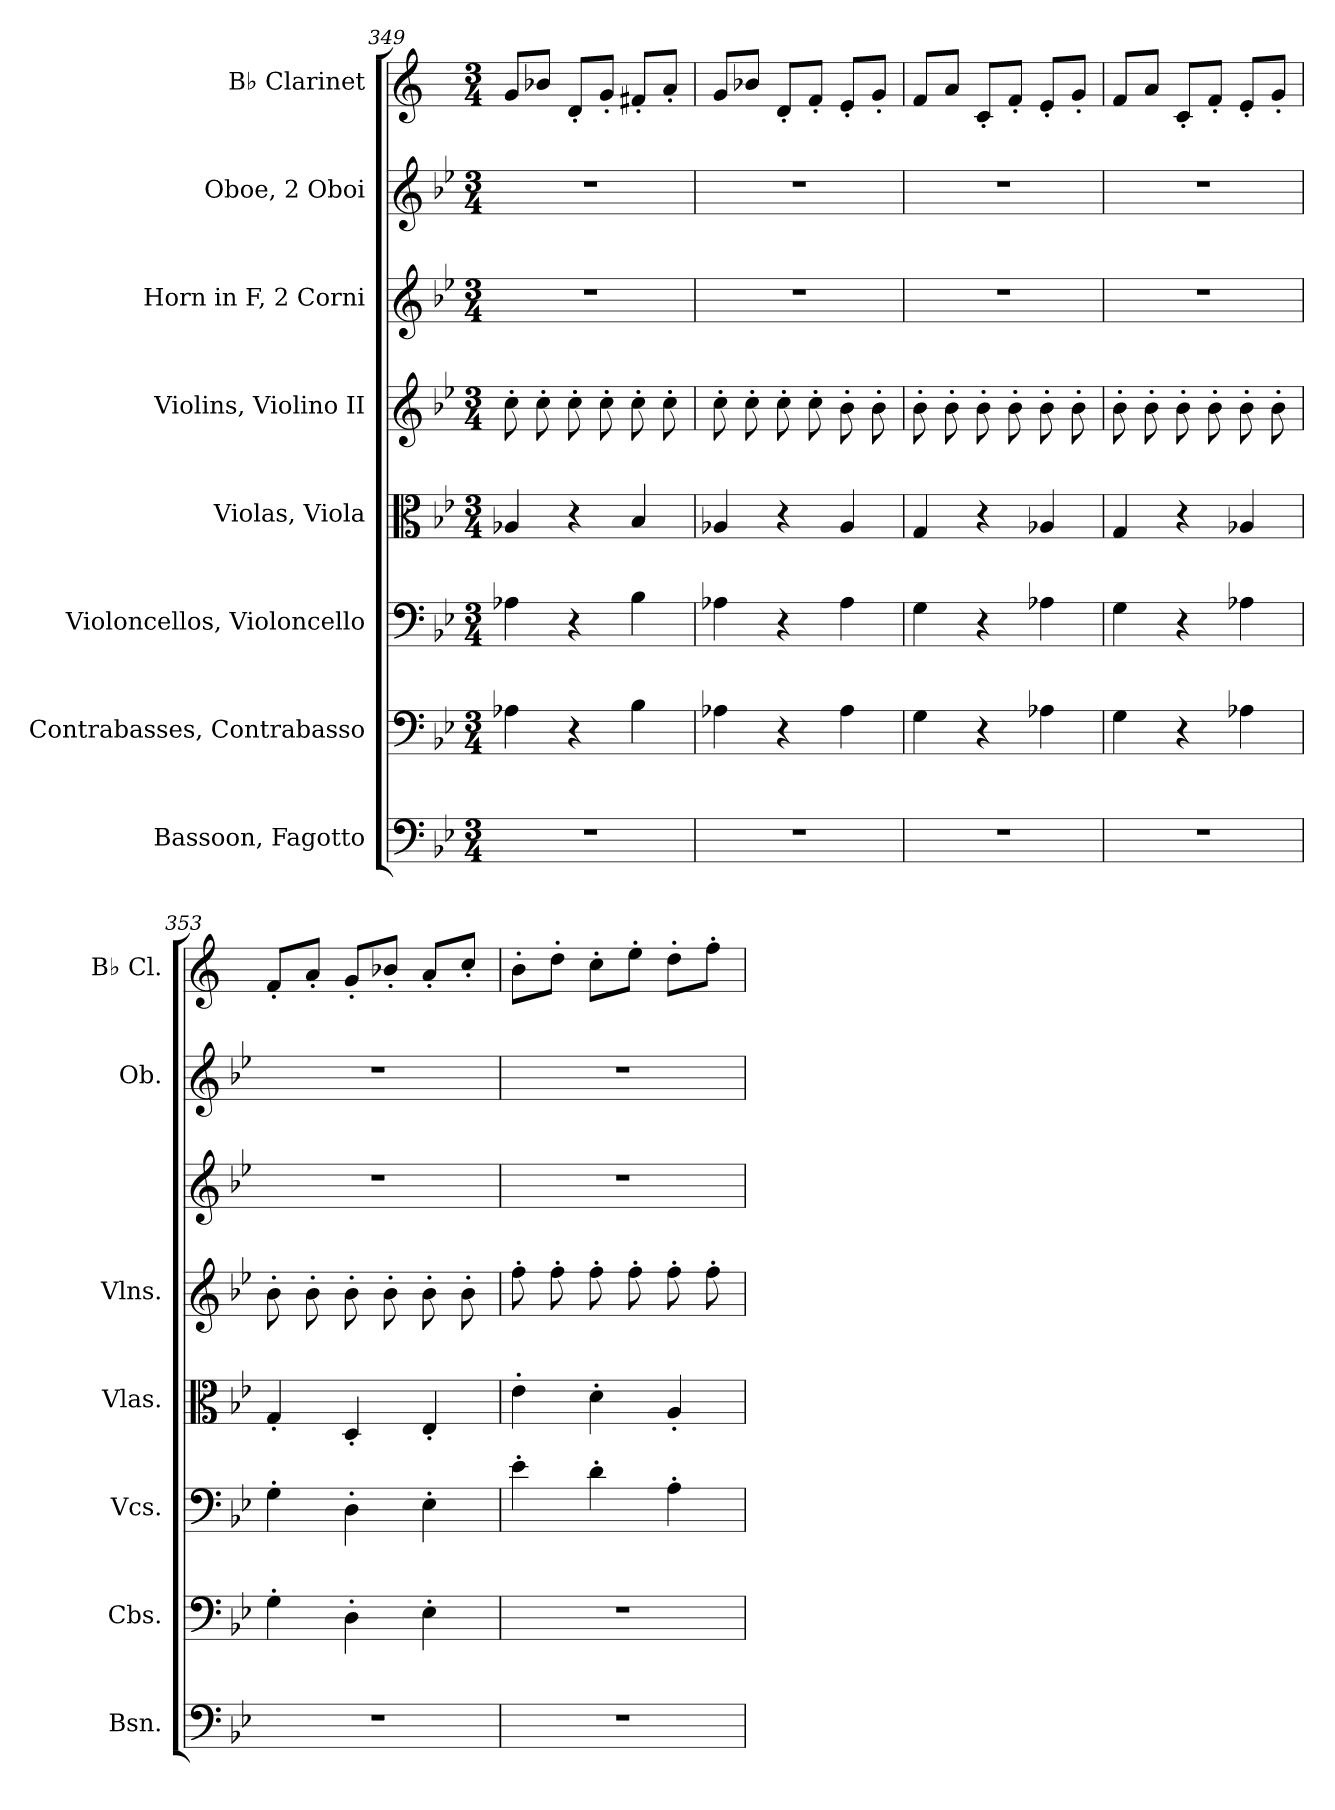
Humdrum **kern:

**kern	**kern	**kern	**kern	**kern	**kern	**kern	**kern
*part8	*part7	*part6	*part5	*part4	*part3	*part2	*part1
*staff8	*staff7	*staff6	*staff5	*staff4	*staff3	*staff2	*staff1
*I"Bassoon, Fagotto	*I"Contrabasses, Contrabasso	*I"Violoncellos, Violoncello	*I"Violas, Viola	*I"Violins, Violino II	*I"Horn in F, 2 Corni	*I"Oboe, 2 Oboi	*I"B♭ Clarinet
*I'Bsn.	*I'Cbs.	*I'Vcs.	*I'Vlas.	*I'Vlns.	*	*I'Ob.	*I'B♭ Cl.
!!LO:LB:g=z
*clefF4	*clefF4	*clefF4	*clefC3	*clefG2	*clefG2	*clefG2	*clefG2
*	*ITrd7c12	*	*	*	*ITrd4c7	*	*ITrd1c2
*k[b-e-]	*k[b-e-]	*k[b-e-]	*k[b-e-]	*k[b-e-]	*k[b-e-a-]	*k[b-e-]	*k[b-e-]
*M3/4	*M3/4	*M3/4	*M3/4	*M3/4	*M3/4	*M3/4	*M3/4
=349	=349	=349	=349	=349	=349	=349	=349
2.r	4AA-X\	4A-X\	4A-X/	8cc'\	2.r	2.r	8f/L
.	.	.	.	8cc'\	.	.	8a-X/J
.	4r	4r	4r	8cc'\	.	.	8c'/L
.	.	.	.	8cc'\	.	.	8f'/J
.	4BB-\	4B-\	4B-/	8cc'\	.	.	8en'/L
.	.	.	.	8cc'\	.	.	8g'/J
=350	=350	=350	=350	=350	=350	=350	=350
2.r	4AA-X\	4A-X\	4A-X/	8cc'\	2.r	2.r	8f/L
.	.	.	.	8cc'\	.	.	8a-X/J
.	4r	4r	4r	8cc'\	.	.	8c'/L
.	.	.	.	8cc'\	.	.	8e-'/J
.	4AA-\	4A-\	4A-/	8b-'\	.	.	8d'/L
.	.	.	.	8b-'\	.	.	8f'/J
=351	=351	=351	=351	=351	=351	=351	=351
2.r	4GG\	4G\	4G/	8b-'\	2.r	2.r	8e-/L
.	.	.	.	8b-'\	.	.	8g/J
.	4r	4r	4r	8b-'\	.	.	8B-'/L
.	.	.	.	8b-'\	.	.	8e-'/J
.	4AA-X\	4A-X\	4A-X/	8b-'\	.	.	8d'/L
.	.	.	.	8b-'\	.	.	8f'/J
=352	=352	=352	=352	=352	=352	=352	=352
2.r	4GG\	4G\	4G/	8b-'\	2.r	2.r	8e-/L
.	.	.	.	8b-'\	.	.	8g/J
.	4r	4r	4r	8b-'\	.	.	8B-'/L
.	.	.	.	8b-'\	.	.	8e-'/J
.	4AA-X\	4A-X\	4A-X/	8b-'\	.	.	8d'/L
.	.	.	.	8b-'\	.	.	8f'/J
=353	=353	=353	=353	=353	=353	=353	=353
2.r	4GG'\	4G'\	4G'/	8b-'\	2.r	2.r	8e-'/L
.	.	.	.	8b-'\	.	.	8g'/J
.	4DD'\	4D'\	4D'/	8b-'\	.	.	8f'/L
.	.	.	.	8b-'\	.	.	8a-X'/J
.	4EE-'\	4E-'\	4E-'/	8b-'\	.	.	8g'/L
.	.	.	.	8b-'\	.	.	8b-'/J
=354	=354	=354	=354	=354	=354	=354	=354
2.r	2.r	4e-'\	4e-'\	8ff'\	2.r	2.r	8a'\L
.	.	.	.	8ff'\	.	.	8cc'\J
.	.	4d'\	4d'\	8ff'\	.	.	8b-'\L
.	.	.	.	8ff'\	.	.	8dd'\J
.	.	4A'\	4A'/	8ff'\	.	.	8cc'\L
.	.	.	.	8ff'\	.	.	8ee-'\J
=	=	=	=	=	=	=	=
*-	*-	*-	*-	*-	*-	*-	*-
